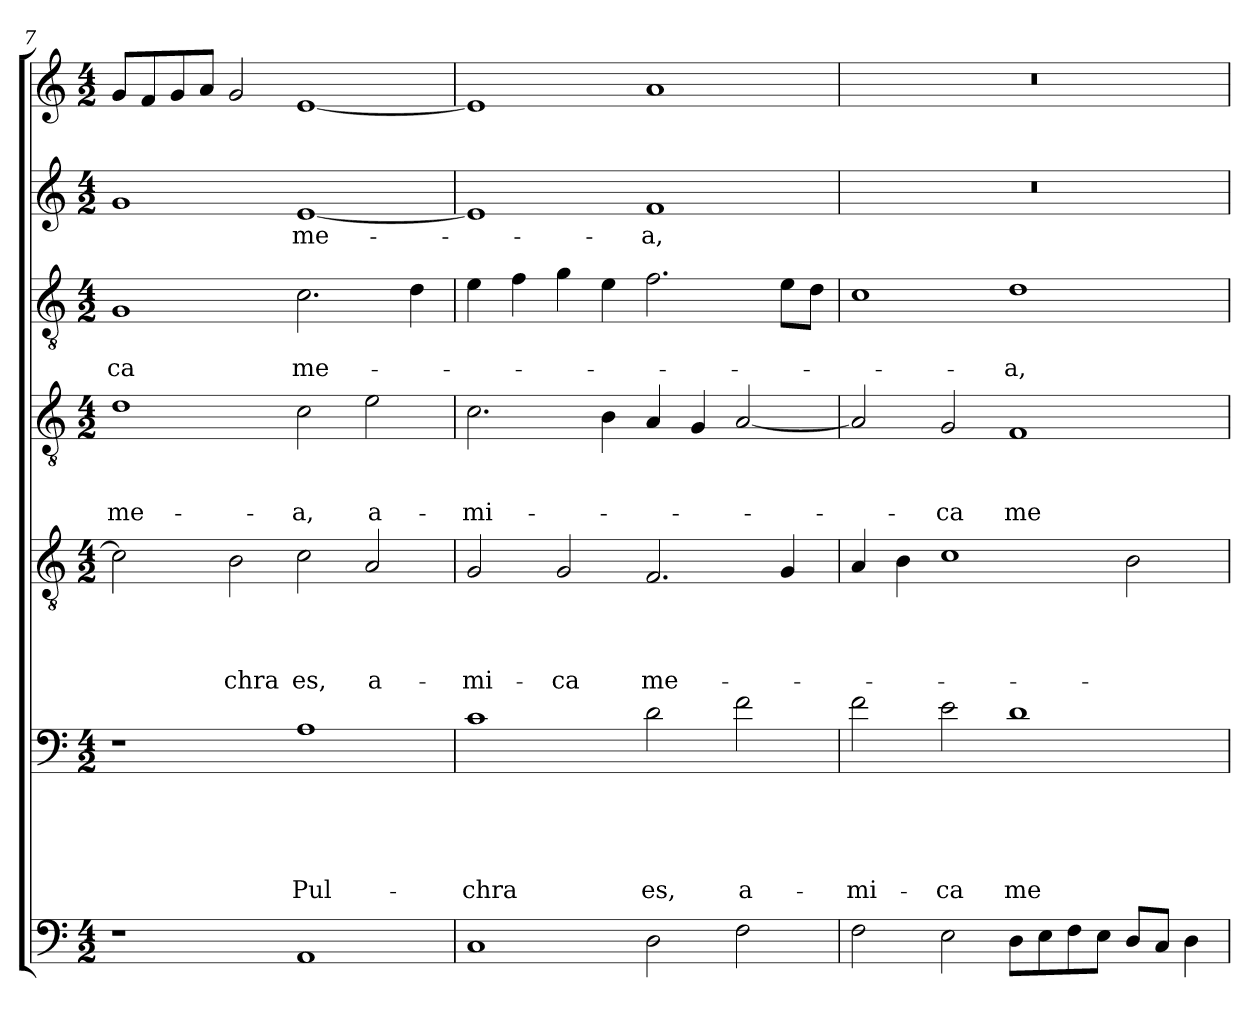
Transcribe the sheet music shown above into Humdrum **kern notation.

**kern	**kern	**text	**text	**text	**text	**text	**kern	**text	**text	**text	**text	**kern	**text	**text	**text	**kern	**text	**text	**kern	**text	**kern
*part7	*part6	*part6	*part6	*part6	*part6	*part6	*part5	*part5	*part5	*part5	*part5	*part4	*part4	*part4	*part4	*part3	*part3	*part3	*part2	*part2	*part1
*staff7	*staff6	*staff6	*staff6	*staff6	*staff6	*staff6	*staff5	*staff5	*staff5	*staff5	*staff5	*staff4	*staff4	*staff4	*staff4	*staff3	*staff3	*staff3	*staff2	*staff2	*staff1
*clefF4	*clefF4	*	*	*	*	*	*clefGv2	*	*	*	*	*clefGv2	*	*	*	*clefGv2	*	*	*clefG2	*	*clefG2
*	*ITrd8c14	*	*	*	*	*	*	*	*	*	*	*	*	*	*	*	*	*	*	*	*
*k[]	*k[]	*	*	*	*	*	*k[]	*	*	*	*	*k[]	*	*	*	*k[]	*	*	*k[]	*	*k[]
*C:	*C:	*	*	*	*	*	*C:	*	*	*	*	*C:	*	*	*	*C:	*	*	*C:	*	*C:
*M4/2	*M4/2	*	*	*	*	*	*M4/2	*	*	*	*	*M4/2	*	*	*	*M4/2	*	*	*M4/2	*	*M4/2
=7	=7	=7	=7	=7	=7	=7	=7	=7	=7	=7	=7	=7	=7	=7	=7	=7	=7	=7	=7	=7	=7
!	!	!	!	!	!	!	!	!	!	!	!	!	!	!	!LO:LY:b	!	!	!LO:LY:b	!	!	!
1r	1r	.	.	.	.	.	2c\]	.	.	.	.	1d	.	.	me-	1G	.	-ca	1g	.	8g/L
.	.	.	.	.	.	.	.	.	.	.	.	.	.	.	.	.	.	.	.	.	8f/
.	.	.	.	.	.	.	.	.	.	.	.	.	.	.	.	.	.	.	.	.	8g/
.	.	.	.	.	.	.	.	.	.	.	.	.	.	.	.	.	.	.	.	.	8a/J
!	!	!	!	!	!	!	!	!	!	!	!LO:LY:b	!	!	!	!	!	!	!	!	!	!
.	.	.	.	.	.	.	2B\	.	.	.	-chra	.	.	.	.	.	.	.	.	.	2g/
!	!	!	!	!	!	!LO:LY:b	!	!	!	!	!LO:LY:b	!	!	!	!LO:LY:b	!	!	!LO:LY:b	!	!LO:LY:b	!
1AA	1AA	.	.	.	.	Pul-	2c\	.	.	.	es,	2c\	.	.	-a,	2.c\	.	me-	[1e	me-	[1e
!	!	!	!	!	!	!	!	!	!	!	!LO:LY:b	!	!	!	!LO:LY:b	!	!	!	!	!	!
.	.	.	.	.	.	.	2A/	.	.	.	a-	2e\	.	.	a-	.	.	.	.	.	.
.	.	.	.	.	.	.	.	.	.	.	.	.	.	.	.	4d\	.	.	.	.	.
=8	=8	=8	=8	=8	=8	=8	=8	=8	=8	=8	=8	=8	=8	=8	=8	=8	=8	=8	=8	=8	=8
!	!	!	!	!	!	!LO:LY:b	!	!	!	!	!LO:LY:b	!	!	!	!LO:LY:b	!	!	!	!	!	!
1C	1C	.	.	.	.	-chra	2G/	.	.	.	-mi-	2.c\	.	.	-mi-	4e\	.	.	1e]	.	1e]
.	.	.	.	.	.	.	.	.	.	.	.	.	.	.	.	4f\	.	.	.	.	.
!	!	!	!	!	!	!	!	!	!	!	!LO:LY:b	!	!	!	!	!	!	!	!	!	!
.	.	.	.	.	.	.	2G/	.	.	.	-ca	.	.	.	.	4g\	.	.	.	.	.
.	.	.	.	.	.	.	.	.	.	.	.	4B\	.	.	.	4e\	.	.	.	.	.
!	!	!	!	!	!	!LO:LY:b	!	!	!	!	!LO:LY:b	!	!	!	!	!	!	!	!	!LO:LY:b	!
2D\	2D\	.	.	.	.	es,	2.F/	.	.	.	me-	4A/	.	.	.	2.f\	.	.	1f	-a,	1a
.	.	.	.	.	.	.	.	.	.	.	.	4G/	.	.	.	.	.	.	.	.	.
!	!	!	!	!	!	!LO:LY:b	!	!	!	!	!	!	!	!	!	!	!	!	!	!	!
2F\	2F\	.	.	.	.	a-	.	.	.	.	.	[2A/	.	.	.	.	.	.	.	.	.
.	.	.	.	.	.	.	4G/	.	.	.	.	.	.	.	.	8e\L	.	.	.	.	.
.	.	.	.	.	.	.	.	.	.	.	.	.	.	.	.	8d\J	.	.	.	.	.
!!LO:PB:g=z
=9	=9	=9	=9	=9	=9	=9	=9	=9	=9	=9	=9	=9	=9	=9	=9	=9	=9	=9	=9	=9	=9
!	!	!	!	!	!	!LO:LY:b	!	!	!	!	!	!	!	!	!	!	!	!	!	!	!
2F\	2F\	.	.	.	.	-mi-	4A/	.	.	.	.	2A/]	.	.	.	1c	.	.	0r	.	0r
.	.	.	.	.	.	.	4B\	.	.	.	.	.	.	.	.	.	.	.	.	.	.
!	!	!	!	!	!	!LO:LY:b	!	!	!	!	!	!	!	!	!LO:LY:b	!	!	!	!	!	!
2E\	2E\	.	.	.	.	-ca	1c	.	.	.	.	2G/	.	.	-ca	.	.	.	.	.	.
!	!	!	!	!	!	!LO:LY:b	!	!	!	!	!	!	!	!	!LO:LY:b	!	!	!LO:LY:b	!	!	!
8D\L	1D	.	.	.	.	me-	.	.	.	.	.	1F	.	.	me-	1d	.	-a,	.	.	.
8E\	.	.	.	.	.	.	.	.	.	.	.	.	.	.	.	.	.	.	.	.	.
8F\	.	.	.	.	.	.	.	.	.	.	.	.	.	.	.	.	.	.	.	.	.
8E\J	.	.	.	.	.	.	.	.	.	.	.	.	.	.	.	.	.	.	.	.	.
8D/L	.	.	.	.	.	.	2B\	.	.	.	.	.	.	.	.	.	.	.	.	.	.
8C/J	.	.	.	.	.	.	.	.	.	.	.	.	.	.	.	.	.	.	.	.	.
4D\	.	.	.	.	.	.	.	.	.	.	.	.	.	.	.	.	.	.	.	.	.
=	=	=	=	=	=	=	=	=	=	=	=	=	=	=	=	=	=	=	=	=	=
*-	*-	*-	*-	*-	*-	*-	*-	*-	*-	*-	*-	*-	*-	*-	*-	*-	*-	*-	*-	*-	*-
